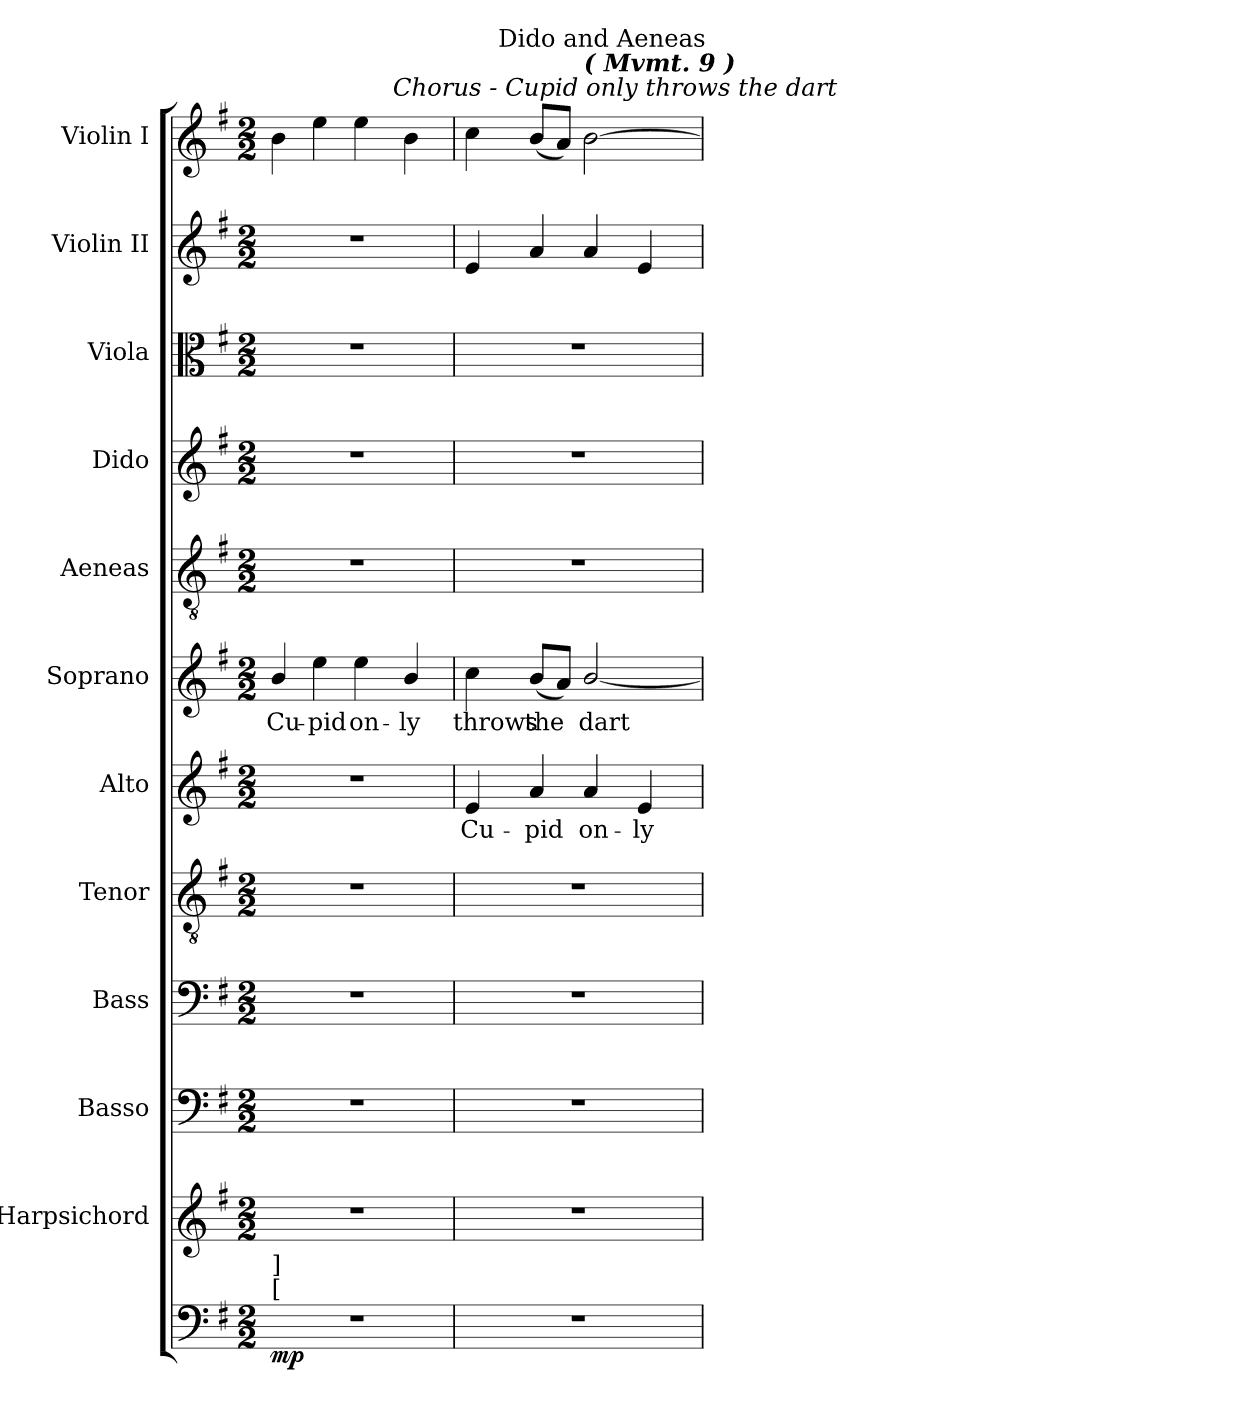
**kern	**dynam	**kern	**kern	**kern	**kern	**kern	**text	**kern	**text	**kern	**kern	**kern	**kern	**kern
*part12	*part12	*part11	*part10	*part9	*part8	*part7	*part7	*part6	*part6	*part5	*part4	*part3	*part2	*part1
*staff12	*staff12	*staff11	*staff10	*staff9	*staff8	*staff7	*staff7	*staff6	*staff6	*staff5	*staff4	*staff3	*staff2	*staff1
*	*	*I"Harpsichord	*I"Basso	*I"Bass	*I"Tenor	*I"Alto	*	*I"Soprano	*	*I"Aeneas	*I"Dido	*I"Viola	*I"Violin II	*I"Violin I
*	*	*	*	*I'B.	*I'T.	*I'A.	*	*I'S.	*	*	*	*I'Viola	*I'Vln. II	*I'Vln. I
!!LO:PB:g=z
*clefF4	*	*clefG2	*clefF4	*clefF4	*clefGv2	*clefG2	*	*clefG2	*	*clefGv2	*clefG2	*clefC3	*clefG2	*clefG2
*	*	*	*	*	*ITrd7c12	*	*	*	*	*ITrd7c12	*	*	*	*
*k[f#]	*	*k[f#]	*k[f#]	*k[f#]	*k[f#]	*k[f#]	*	*k[f#]	*	*k[f#]	*k[f#]	*k[f#]	*k[f#]	*k[f#]
*G:	*	*G:	*G:	*G:	*G:	*G:	*	*G:	*	*G:	*G:	*G:	*G:	*G:
*M2/2	*	*M2/2	*M2/2	*M2/2	*M2/2	*M2/2	*	*M2/2	*	*M2/2	*M2/2	*M2/2	*M2/2	*M2/2
*MM120	*	*MM120	*MM120	*MM120	*MM120	*MM120	*	*MM120	*	*MM120	*MM120	*MM120	*MM120	*MM120
=1	=1	=1	=1	=1	=1	=1	=1	=1	=1	=1	=1	=1	=1	=1
!	!	!	!	!	!	!	!	!	!	!	!	!	!	!LO:TX:a:B:t=Editor&colon; John Henry Fowler
!	!	!	!	!	!	!	!	!	!	!	!	!	!	!LO:TX:a:Bi:t=( Revision&colon;  5-15-2006 )
!	!	!	!	!	!	!	!	!	!	!	!	!	!	!LO:TX:a:Bi:t=Allegretto
!LO:TX:a:t=[	!	!	!	!	!	!	!	!	!	!	!	!	!	!
!LO:TX:a:t=]	!	!	!	!	!	!	!	!	!	!	!	!	!	!
!	!	!	!	!	!	!	!	!	!LO:LY:b:color=#000000	!	!	!	!	!
*	*	*	*	*	*	*	*	*	*	*	*	*	*	*^
1r	mp	1r	1r	1r	1r	1r	.	4bi/	Cu-	1r	1r	1r	1r	4bi\	2ryy
!	!	!	!	!	!	!	!	!	!LO:LY:b:color=#000000	!	!	!	!	!	!
.	.	.	.	.	.	.	.	4eei\	-pid	.	.	.	.	4eei\	.
!	!	!	!	!	!	!	!	!	!LO:LY:b:color=#000000	!	!	!	!	!	!
.	.	.	.	.	.	.	.	4eei\	on-	.	.	.	.	4eei\	8..ryy
!	!	!	!	!	!	!	!	!	!	!	!	!	!	!	!LO:TX:a:i:t=Chorus - Cupid only throws the dart
.	.	.	.	.	.	.	.	.	.	.	.	.	.	.	4ryy
!	!	!	!	!	!	!	!	!	!LO:LY:b:color=#000000	!	!	!	!	!	!
.	.	.	.	.	.	.	.	4bi/	-ly	.	.	.	.	4bi\	.
.	.	.	.	.	.	.	.	.	.	.	.	.	.	.	32ryy
=2	=2	=2	=2	=2	=2	=2	=2	=2	=2	=2	=2	=2	=2	=2	=2
!	!	!	!	!	!	!	!LO:LY:b:color=#000000	!	!	!	!	!	!	!	!
!	!	!	!	!	!	!	!	!	!LO:LY:b:color=#000000	!	!	!	!	!	!
1r	.	1r	1r	1r	1r	4ei/	Cu-	4cci\	throws	1r	1r	1r	4ei/	4cci\	16ryy
.	.	.	.	.	.	.	.	.	.	.	.	.	.	.	64ryy
.	.	.	.	.	.	.	.	.	.	.	.	.	.	.	128ryy
.	.	.	.	.	.	.	.	.	.	.	.	.	.	.	512ryy
!	!	!	!	!	!	!	!	!	!	!	!	!	!	!	!LO:TX:a:t=Dido and Aeneas
.	.	.	.	.	.	.	.	.	.	.	.	.	.	.	2ryy
!	!	!	!	!	!	!	!LO:LY:b:color=#000000	!	!	!	!	!	!	!	!
!	!	!	!	!	!	!	!	!	!LO:LY:b:color=#000000	!	!	!	!	!	!
.	.	.	.	.	.	4ai/	-pid	(8bi/L	the	.	.	.	4ai/	(8bi/L	.
.	.	.	.	.	.	.	.	8ai/J)	.	.	.	.	.	8ai/J)	.
!	!	!	!	!	!	!	!LO:LY:b:color=#000000	!	!	!	!	!	!	!	!
!	!	!	!	!	!	!	!	!	!	!	!	!	!	!LO:TX:a:Bi:t=( Mvmt. 9 )	!
!	!	!	!	!	!	!	!	!	!LO:LY:b:color=#000000	!	!	!	!	!	!
.	.	.	.	.	.	4ai/	on-	[2bi/	dart	.	.	.	4ai/	[2bi\	.
.	.	.	.	.	.	.	.	.	.	.	.	.	.	.	4ryy
!	!	!	!	!	!	!	!LO:LY:b:color=#000000	!	!	!	!	!	!	!	!
.	.	.	.	.	.	4ei/	-ly	.	.	.	.	.	4ei/	.	.
.	.	.	.	.	.	.	.	.	.	.	.	.	.	.	8ryy
.	.	.	.	.	.	.	.	.	.	.	.	.	.	.	32ryy
.	.	.	.	.	.	.	.	.	.	.	.	.	.	.	256.ryy
*	*	*	*	*	*	*	*	*	*	*	*	*	*	*v	*v
=	=	=	=	=	=	=	=	=	=	=	=	=	=	=
*-	*-	*-	*-	*-	*-	*-	*-	*-	*-	*-	*-	*-	*-	*-
